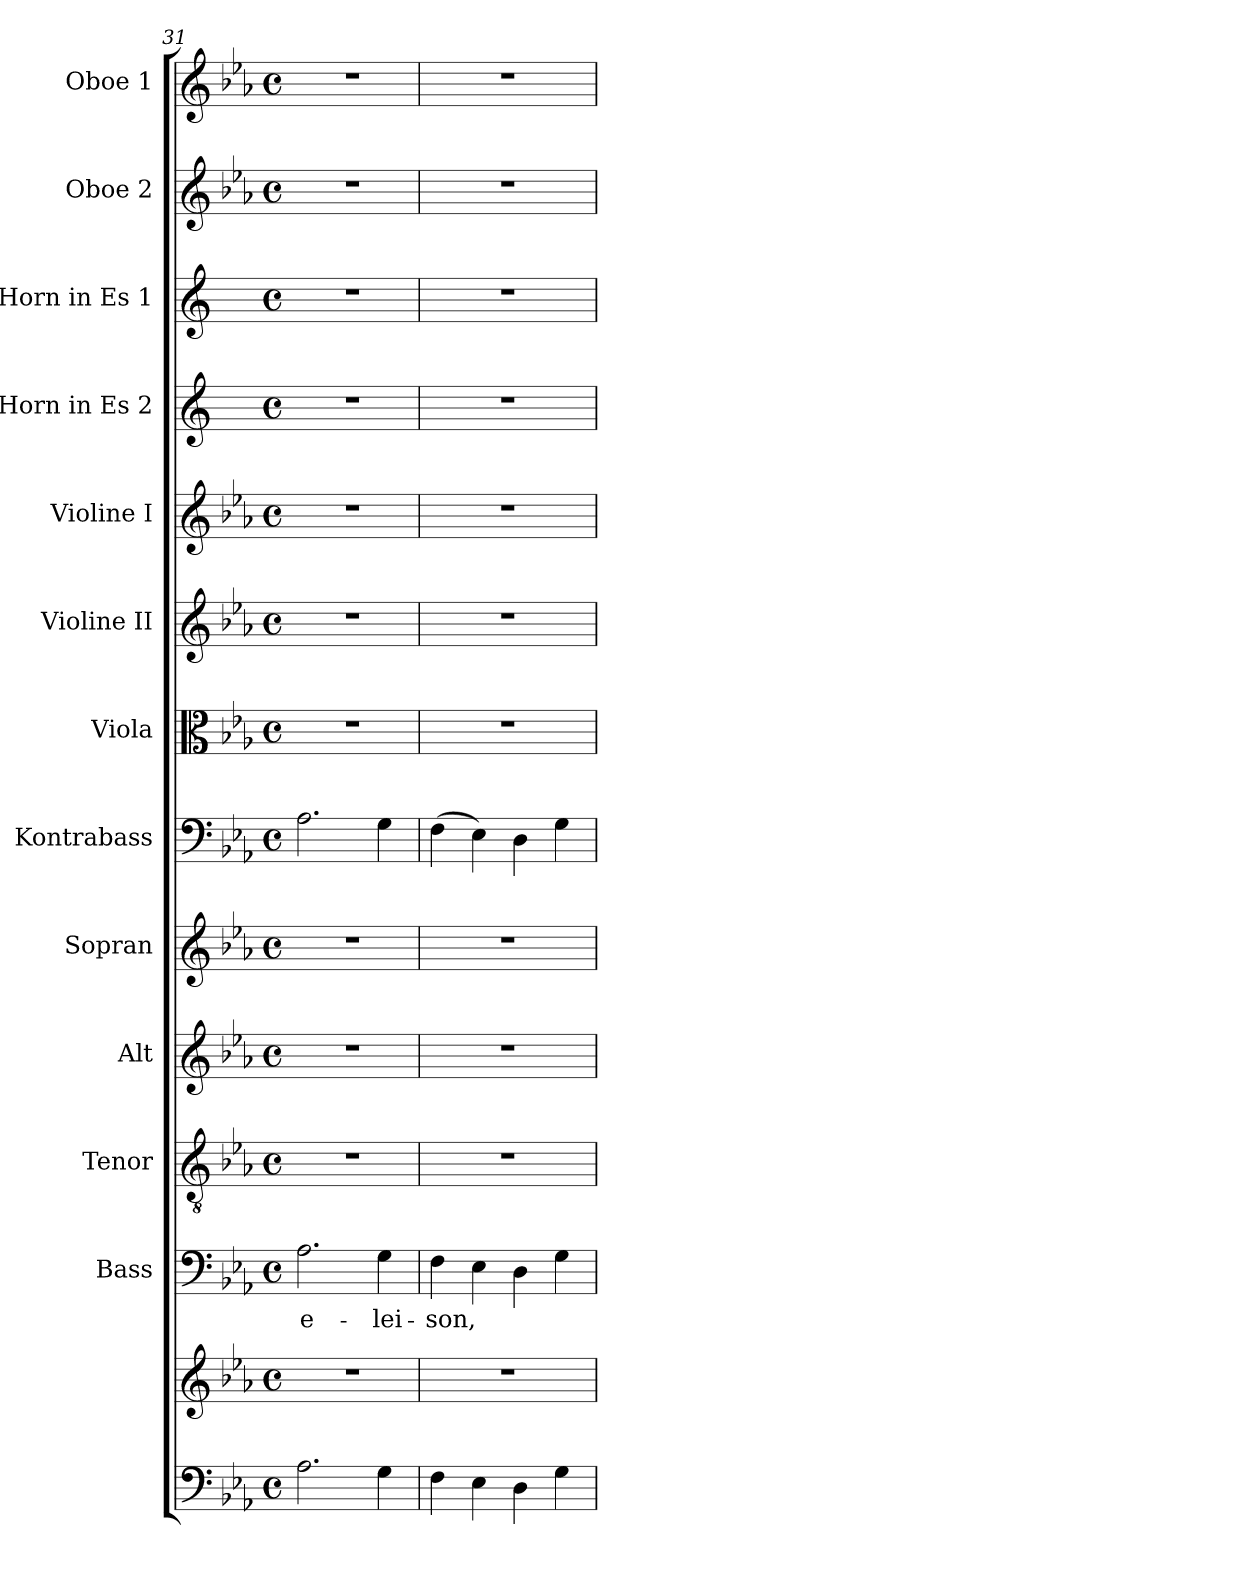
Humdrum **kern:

**kern	**kern	**kern	**text	**kern	**kern	**kern	**kern	**kern	**kern	**kern	**kern	**kern	**kern	**kern
*part13	*part13	*part12	*part12	*part11	*part10	*part9	*part8	*part7	*part6	*part5	*part4	*part3	*part2	*part1
*staff14	*staff13	*staff12	*staff12	*staff11	*staff10	*staff9	*staff8	*staff7	*staff6	*staff5	*staff4	*staff3	*staff2	*staff1
*	*	*I"Bass	*	*I"Tenor	*I"Alt	*I"Sopran	*I"Kontrabass	*I"Viola	*I"Violine II	*I"Violine I	*I"Horn in Es 2	*I"Horn in Es 1	*I"Oboe 2	*I"Oboe 1
*	*	*I'B.	*	*I'T.	*I'A.	*I'S.	*I'Kb.	*I'Vla.	*I'Vl. II	*I'Vl. I	*I'Hr. 2	*I'Hr. 1	*I'Ob. 2	*I'Ob. 1
*clefF4	*clefG2	*clefF4	*	*clefGv2	*clefG2	*clefG2	*clefF4	*clefC3	*clefG2	*clefG2	*clefG2	*clefG2	*clefG2	*clefG2
*	*	*	*	*	*	*	*ITrd7c12	*	*	*	*ITrd5c9	*ITrd5c9	*	*
*k[b-e-a-]	*k[b-e-a-]	*k[b-e-a-]	*	*k[b-e-a-]	*k[b-e-a-]	*k[b-e-a-]	*k[b-e-a-]	*k[b-e-a-]	*k[b-e-a-]	*k[b-e-a-]	*k[b-e-a-]	*k[b-e-a-]	*k[b-e-a-]	*k[b-e-a-]
*E-:	*E-:	*E-:	*	*E-:	*E-:	*E-:	*E-:	*E-:	*E-:	*E-:	*E-:	*E-:	*E-:	*E-:
*M4/4	*M4/4	*M4/4	*	*M4/4	*M4/4	*M4/4	*M4/4	*M4/4	*M4/4	*M4/4	*M4/4	*M4/4	*M4/4	*M4/4
*met(c)	*met(c)	*met(c)	*	*met(c)	*met(c)	*met(c)	*met(c)	*met(c)	*met(c)	*met(c)	*met(c)	*met(c)	*met(c)	*met(c)
=31	=31	=31	=31	=31	=31	=31	=31	=31	=31	=31	=31	=31	=31	=31
!	!	!	!LO:LY:b	!	!	!	!	!	!	!	!	!	!	!
2.A-\	1r	2.A-\	e-	1r	1r	1r	2.AA-\	1r	1r	1r	1r	1r	1r	1r
!	!	!	!LO:LY:b	!	!	!	!	!	!	!	!	!	!	!
4G\	.	4G\	-lei-	.	.	.	4GG\	.	.	.	.	.	.	.
=32	=32	=32	=32	=32	=32	=32	=32	=32	=32	=32	=32	=32	=32	=32
!	!	!	!LO:LY:b	!	!	!	!	!	!	!	!	!	!	!
4F\	1r	4F\	-son,	1r	1r	1r	(>4FF\	1r	1r	1r	1r	1r	1r	1r
4E-\	.	4E-\	.	.	.	.	4EE-\)	.	.	.	.	.	.	.
4D\	.	4D\	.	.	.	.	4DD\	.	.	.	.	.	.	.
4G\	.	4G\	.	.	.	.	4GG\	.	.	.	.	.	.	.
=	=	=	=	=	=	=	=	=	=	=	=	=	=	=
*-	*-	*-	*-	*-	*-	*-	*-	*-	*-	*-	*-	*-	*-	*-
